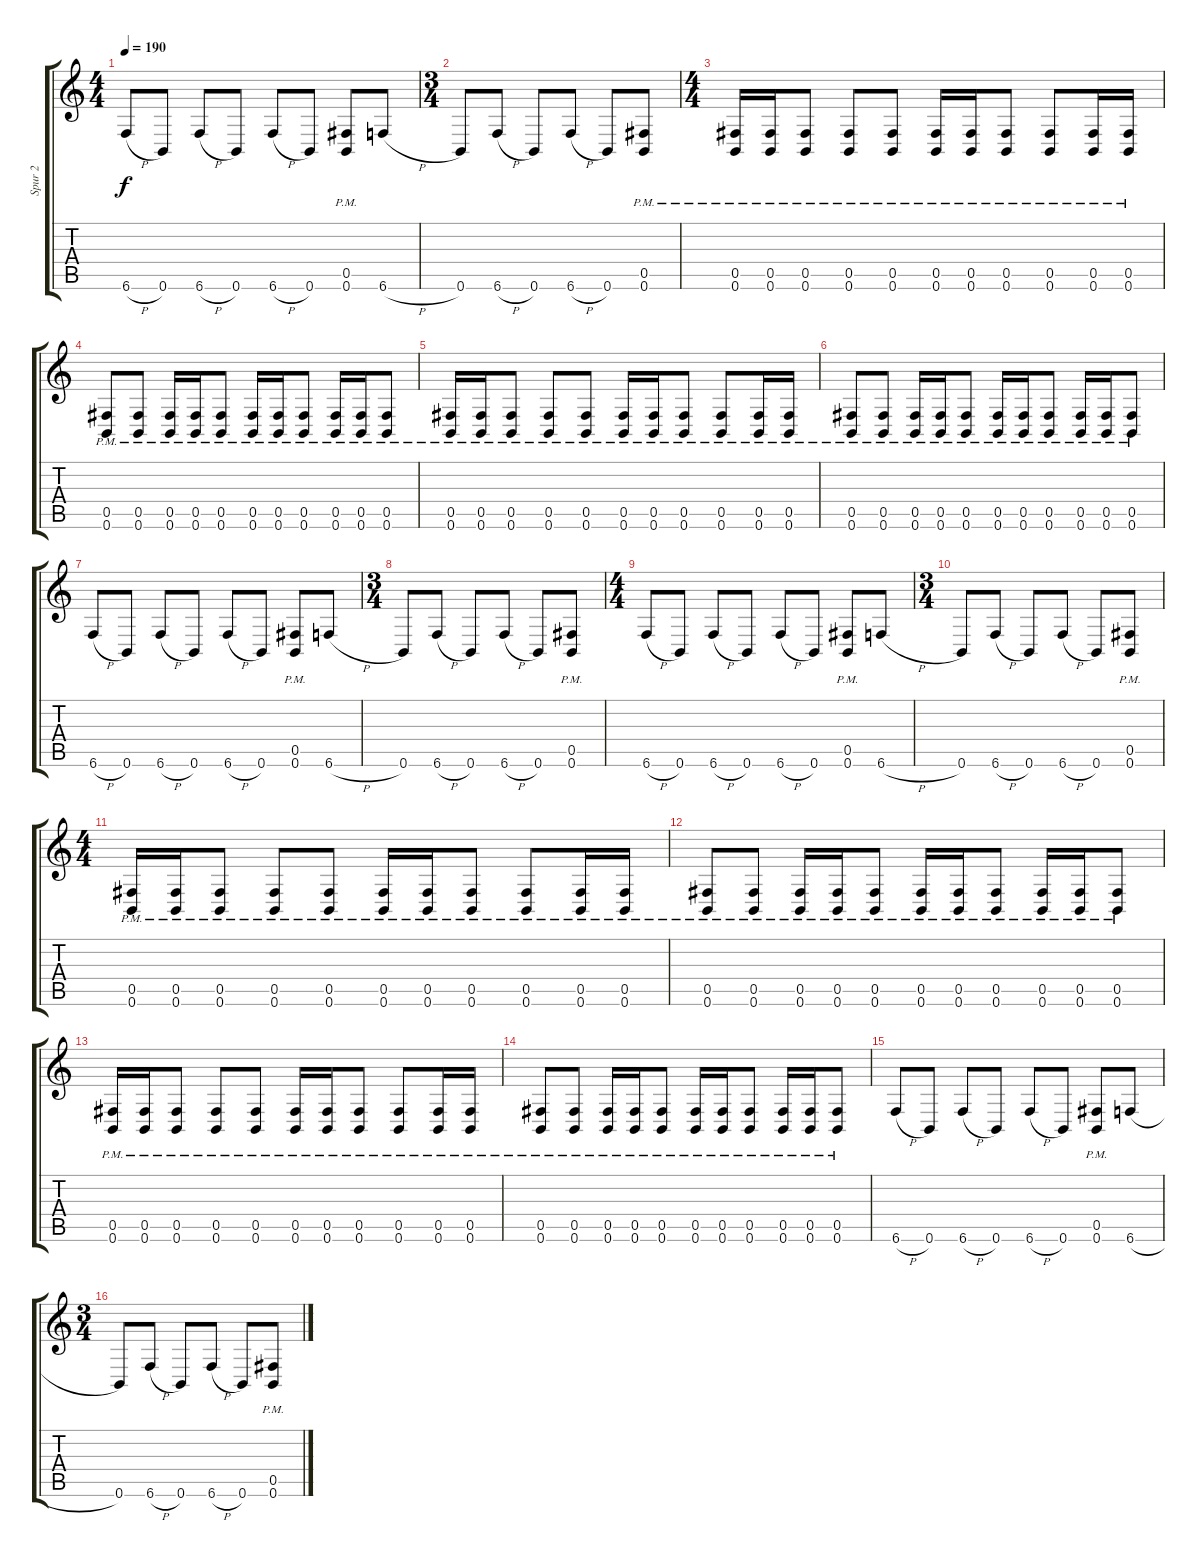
\track ("Spur 2" "Spur 2") {instrument distortionguitar}
\staff {score tabs}
\tuning (Db4 Ab3 E3 B2 Gb2 B1) {hide}
\ts (4 4)
\tempo 190
\clef g2
\ks c
6.6{h}.8{dy f} 0.6.8 6.6{h}.8 0.6.8 6.6{h}.8 0.6.8 (0.5{pm} 0.6{pm}).8 6.6{h}.8 |
\ts (3 4)
0.6.8 6.6{h}.8 0.6.8 6.6{h}.8 0.6.8 (0.5{pm} 0.6{pm}).8 |
\ts (4 4)
(0.5{pm} 0.6{pm}).16 (0.5{pm} 0.6{pm}).16 (0.5{pm} 0.6{pm}).8 (0.5{pm} 0.6{pm}).8 (0.5{pm} 0.6{pm}).8 (0.5{pm} 0.6{pm}).16 (0.5{pm} 0.6{pm}).16 (0.5{pm} 0.6{pm}).8 (0.5{pm} 0.6{pm}).8 (0.5{pm} 0.6{pm}).16 (0.5{pm} 0.6{pm}).16 |
(0.5{pm} 0.6{pm}).8 (0.5{pm} 0.6{pm}).8 (0.5{pm} 0.6{pm}).16 (0.5{pm} 0.6{pm}).16 (0.5{pm} 0.6{pm}).8 (0.5{pm} 0.6{pm}).16 (0.5{pm} 0.6{pm}).16 (0.5{pm} 0.6{pm}).8 (0.5{pm} 0.6{pm}).16 (0.5{pm} 0.6{pm}).16 (0.5{pm} 0.6{pm}).8 |
(0.5{pm} 0.6{pm}).16 (0.5{pm} 0.6{pm}).16 (0.5{pm} 0.6{pm}).8 (0.5{pm} 0.6{pm}).8 (0.5{pm} 0.6{pm}).8 (0.5{pm} 0.6{pm}).16 (0.5{pm} 0.6{pm}).16 (0.5{pm} 0.6{pm}).8 (0.5{pm} 0.6{pm}).8 (0.5{pm} 0.6{pm}).16 (0.5{pm} 0.6{pm}).16 |
(0.5{pm} 0.6{pm}).8 (0.5{pm} 0.6{pm}).8 (0.5{pm} 0.6{pm}).16 (0.5{pm} 0.6{pm}).16 (0.5{pm} 0.6{pm}).8 (0.5{pm} 0.6{pm}).16 (0.5{pm} 0.6{pm}).16 (0.5{pm} 0.6{pm}).8 (0.5{pm} 0.6{pm}).16 (0.5{pm} 0.6{pm}).16 (0.5{pm} 0.6{pm}).8 |
6.6{h}.8 0.6.8 6.6{h}.8 0.6.8 6.6{h}.8 0.6.8 (0.5{pm} 0.6{pm}).8 6.6{h}.8 |
\ts (3 4)
0.6.8 6.6{h}.8 0.6.8 6.6{h}.8 0.6.8 (0.5{pm} 0.6{pm}).8 |
\ts (4 4)
6.6{h}.8 0.6.8 6.6{h}.8 0.6.8 6.6{h}.8 0.6.8 (0.5{pm} 0.6{pm}).8 6.6{h}.8 |
\ts (3 4)
0.6.8 6.6{h}.8 0.6.8 6.6{h}.8 0.6.8 (0.5{pm} 0.6{pm}).8 |
\ts (4 4)
(0.5{pm} 0.6{pm}).16 (0.5{pm} 0.6{pm}).16 (0.5{pm} 0.6{pm}).8 (0.5{pm} 0.6{pm}).8 (0.5{pm} 0.6{pm}).8 (0.5{pm} 0.6{pm}).16 (0.5{pm} 0.6{pm}).16 (0.5{pm} 0.6{pm}).8 (0.5{pm} 0.6{pm}).8 (0.5{pm} 0.6{pm}).16 (0.5{pm} 0.6{pm}).16 |
(0.5{pm} 0.6{pm}).8 (0.5{pm} 0.6{pm}).8 (0.5{pm} 0.6{pm}).16 (0.5{pm} 0.6{pm}).16 (0.5{pm} 0.6{pm}).8 (0.5{pm} 0.6{pm}).16 (0.5{pm} 0.6{pm}).16 (0.5{pm} 0.6{pm}).8 (0.5{pm} 0.6{pm}).16 (0.5{pm} 0.6{pm}).16 (0.5{pm} 0.6{pm}).8 |
(0.5{pm} 0.6{pm}).16 (0.5{pm} 0.6{pm}).16 (0.5{pm} 0.6{pm}).8 (0.5{pm} 0.6{pm}).8 (0.5{pm} 0.6{pm}).8 (0.5{pm} 0.6{pm}).16 (0.5{pm} 0.6{pm}).16 (0.5{pm} 0.6{pm}).8 (0.5{pm} 0.6{pm}).8 (0.5{pm} 0.6{pm}).16 (0.5{pm} 0.6{pm}).16 |
(0.5{pm} 0.6{pm}).8 (0.5{pm} 0.6{pm}).8 (0.5{pm} 0.6{pm}).16 (0.5{pm} 0.6{pm}).16 (0.5{pm} 0.6{pm}).8 (0.5{pm} 0.6{pm}).16 (0.5{pm} 0.6{pm}).16 (0.5{pm} 0.6{pm}).8 (0.5{pm} 0.6{pm}).16 (0.5{pm} 0.6{pm}).16 (0.5{pm} 0.6{pm}).8 |
6.6{h}.8 0.6.8 6.6{h}.8 0.6.8 6.6{h}.8 0.6.8 (0.5{pm} 0.6{pm}).8 6.6{h}.8 |
\ts (3 4)
0.6.8 6.6{h}.8 0.6.8 6.6{h}.8 0.6.8 (0.5{pm} 0.6{pm}).8
